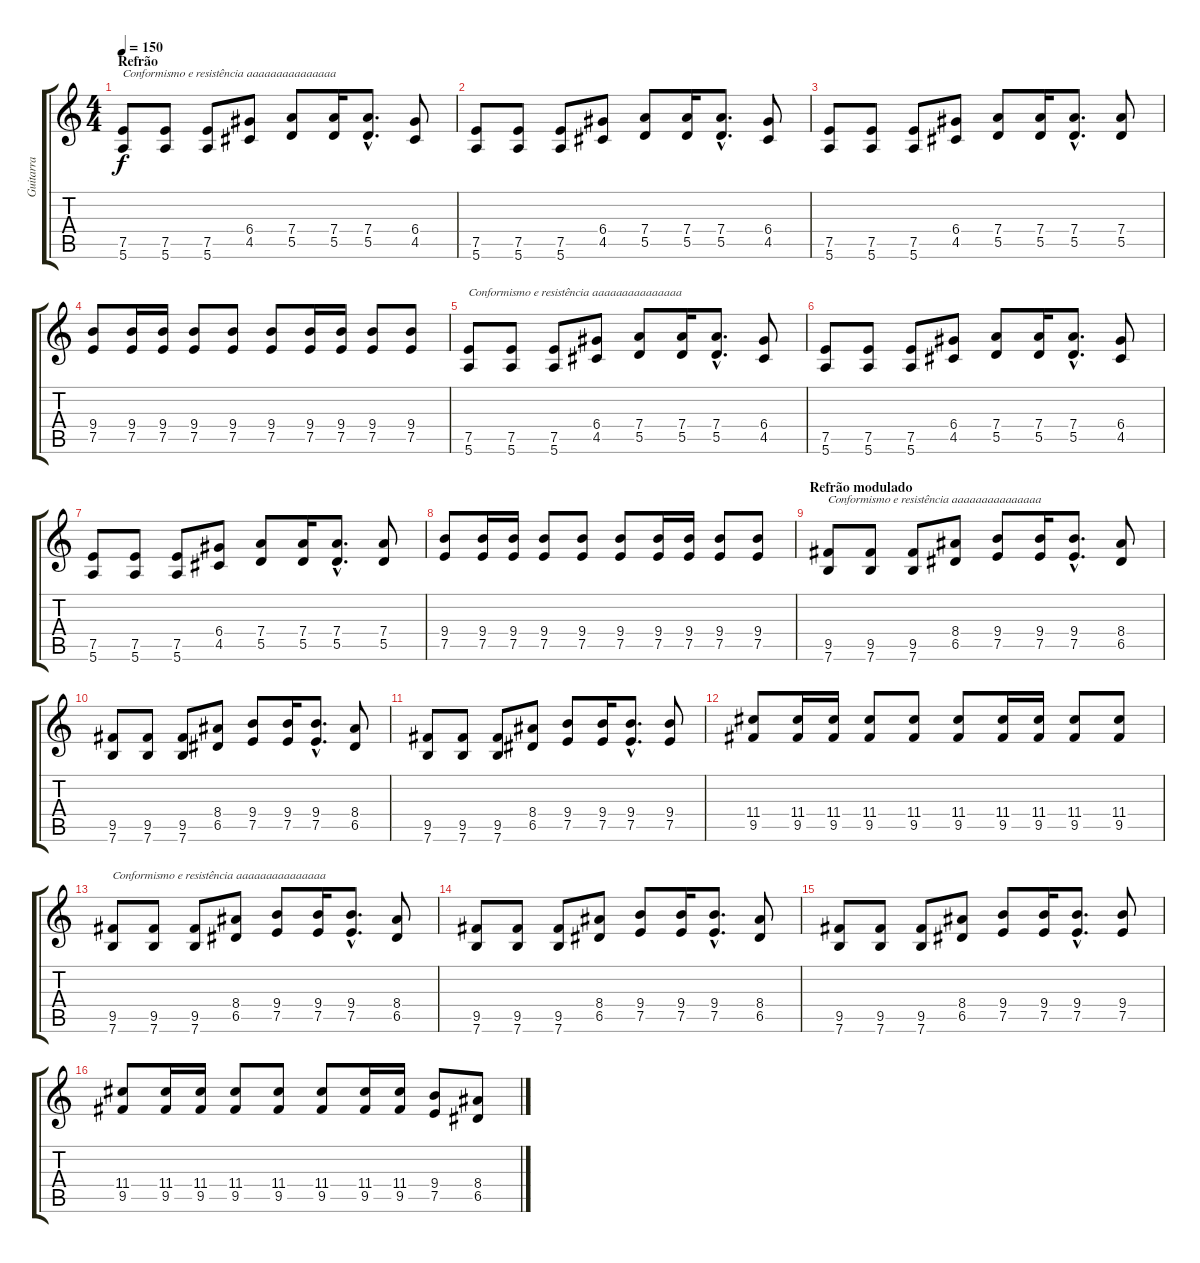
\track ("Guitarra" "Guitarra") {instrument distortionguitar}
\staff {score tabs}
\tuning (E4 B3 G3 D3 A2 E2) {hide}
\ts (4 4)
\section ("" "Refrão")
\tempo 150
\clef g2
\ks c
(7.5 5.6).8{txt "Conformismo e resistência aaaaaaaaaaaaaaa" dy f} (7.5 5.6).8 (7.5 5.6).8 (6.4 4.5).8 (7.4 5.5).8 (7.4 5.5).16 (7.4{hac} 5.5{hac}).8{d} (6.4 4.5).8 |
(7.5 5.6).8 (7.5 5.6).8 (7.5 5.6).8 (6.4 4.5).8 (7.4 5.5).8 (7.4 5.5).16 (7.4{hac} 5.5{hac}).8{d} (6.4 4.5).8 |
(7.5 5.6).8 (7.5 5.6).8 (7.5 5.6).8 (6.4 4.5).8 (7.4 5.5).8 (7.4 5.5).16 (7.4{hac} 5.5{hac}).8{d} (7.4 5.5).8 |
(9.4 7.5).8 (9.4 7.5).16 (9.4 7.5).16 (9.4 7.5).8 (9.4 7.5).8 (9.4 7.5).8 (9.4 7.5).16 (9.4 7.5).16 (9.4 7.5).8 (9.4 7.5).8 |
(7.5 5.6).8{txt "Conformismo e resistência aaaaaaaaaaaaaaa"} (7.5 5.6).8 (7.5 5.6).8 (6.4 4.5).8 (7.4 5.5).8 (7.4 5.5).16 (7.4{hac} 5.5{hac}).8{d} (6.4 4.5).8 |
(7.5 5.6).8 (7.5 5.6).8 (7.5 5.6).8 (6.4 4.5).8 (7.4 5.5).8 (7.4 5.5).16 (7.4{hac} 5.5{hac}).8{d} (6.4 4.5).8 |
(7.5 5.6).8 (7.5 5.6).8 (7.5 5.6).8 (6.4 4.5).8 (7.4 5.5).8 (7.4 5.5).16 (7.4{hac} 5.5{hac}).8{d} (7.4 5.5).8 |
(9.4 7.5).8 (9.4 7.5).16 (9.4 7.5).16 (9.4 7.5).8 (9.4 7.5).8 (9.4 7.5).8 (9.4 7.5).16 (9.4 7.5).16 (9.4 7.5).8 (9.4 7.5).8 |
\section ("" "Refrão modulado")
(9.5 7.6).8{txt "Conformismo e resistência aaaaaaaaaaaaaaa"} (9.5 7.6).8 (9.5 7.6).8 (8.4 6.5).8 (9.4 7.5).8 (9.4 7.5).16 (9.4{hac} 7.5{hac}).8{d} (8.4 6.5).8 |
(9.5 7.6).8 (9.5 7.6).8 (9.5 7.6).8 (8.4 6.5).8 (9.4 7.5).8 (9.4 7.5).16 (9.4{hac} 7.5{hac}).8{d} (8.4 6.5).8 |
(9.5 7.6).8 (9.5 7.6).8 (9.5 7.6).8 (8.4 6.5).8 (9.4 7.5).8 (9.4 7.5).16 (9.4{hac} 7.5{hac}).8{d} (9.4 7.5).8 |
(11.4 9.5).8 (11.4 9.5).16 (11.4 9.5).16 (11.4 9.5).8 (11.4 9.5).8 (11.4 9.5).8 (11.4 9.5).16 (11.4 9.5).16 (11.4 9.5).8 (11.4 9.5).8 |
(9.5 7.6).8{txt "Conformismo e resistência aaaaaaaaaaaaaaa"} (9.5 7.6).8 (9.5 7.6).8 (8.4 6.5).8 (9.4 7.5).8 (9.4 7.5).16 (9.4{hac} 7.5{hac}).8{d} (8.4 6.5).8 |
(9.5 7.6).8 (9.5 7.6).8 (9.5 7.6).8 (8.4 6.5).8 (9.4 7.5).8 (9.4 7.5).16 (9.4{hac} 7.5{hac}).8{d} (8.4 6.5).8 |
(9.5 7.6).8 (9.5 7.6).8 (9.5 7.6).8 (8.4 6.5).8 (9.4 7.5).8 (9.4 7.5).16 (9.4{hac} 7.5{hac}).8{d} (9.4 7.5).8 |
(11.4 9.5).8 (11.4 9.5).16 (11.4 9.5).16 (11.4 9.5).8 (11.4 9.5).8 (11.4 9.5).8 (11.4 9.5).16 (11.4 9.5).16 (9.4 7.5).8 (8.4 6.5).8
